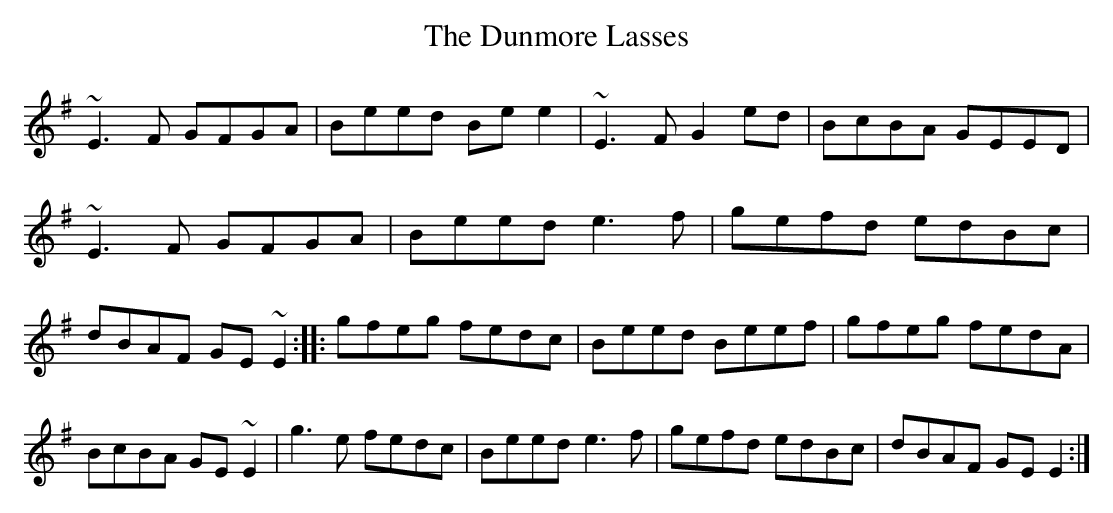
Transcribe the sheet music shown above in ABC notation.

X:1
T:Dunmore Lasses, The
K:G
~E3F GFGA|Beed Bee2|~E3F G2ed|BcBA GEED|\
~E3F GFGA|Beed e3f|gefd edBc|dBAF GE~E2::\
gfeg fedc|Beed Beef|gfeg fedA|BcBA GE~E2|\
g3e fedc|Beed e3f|gefd edBc|dBAF GEE2:|
